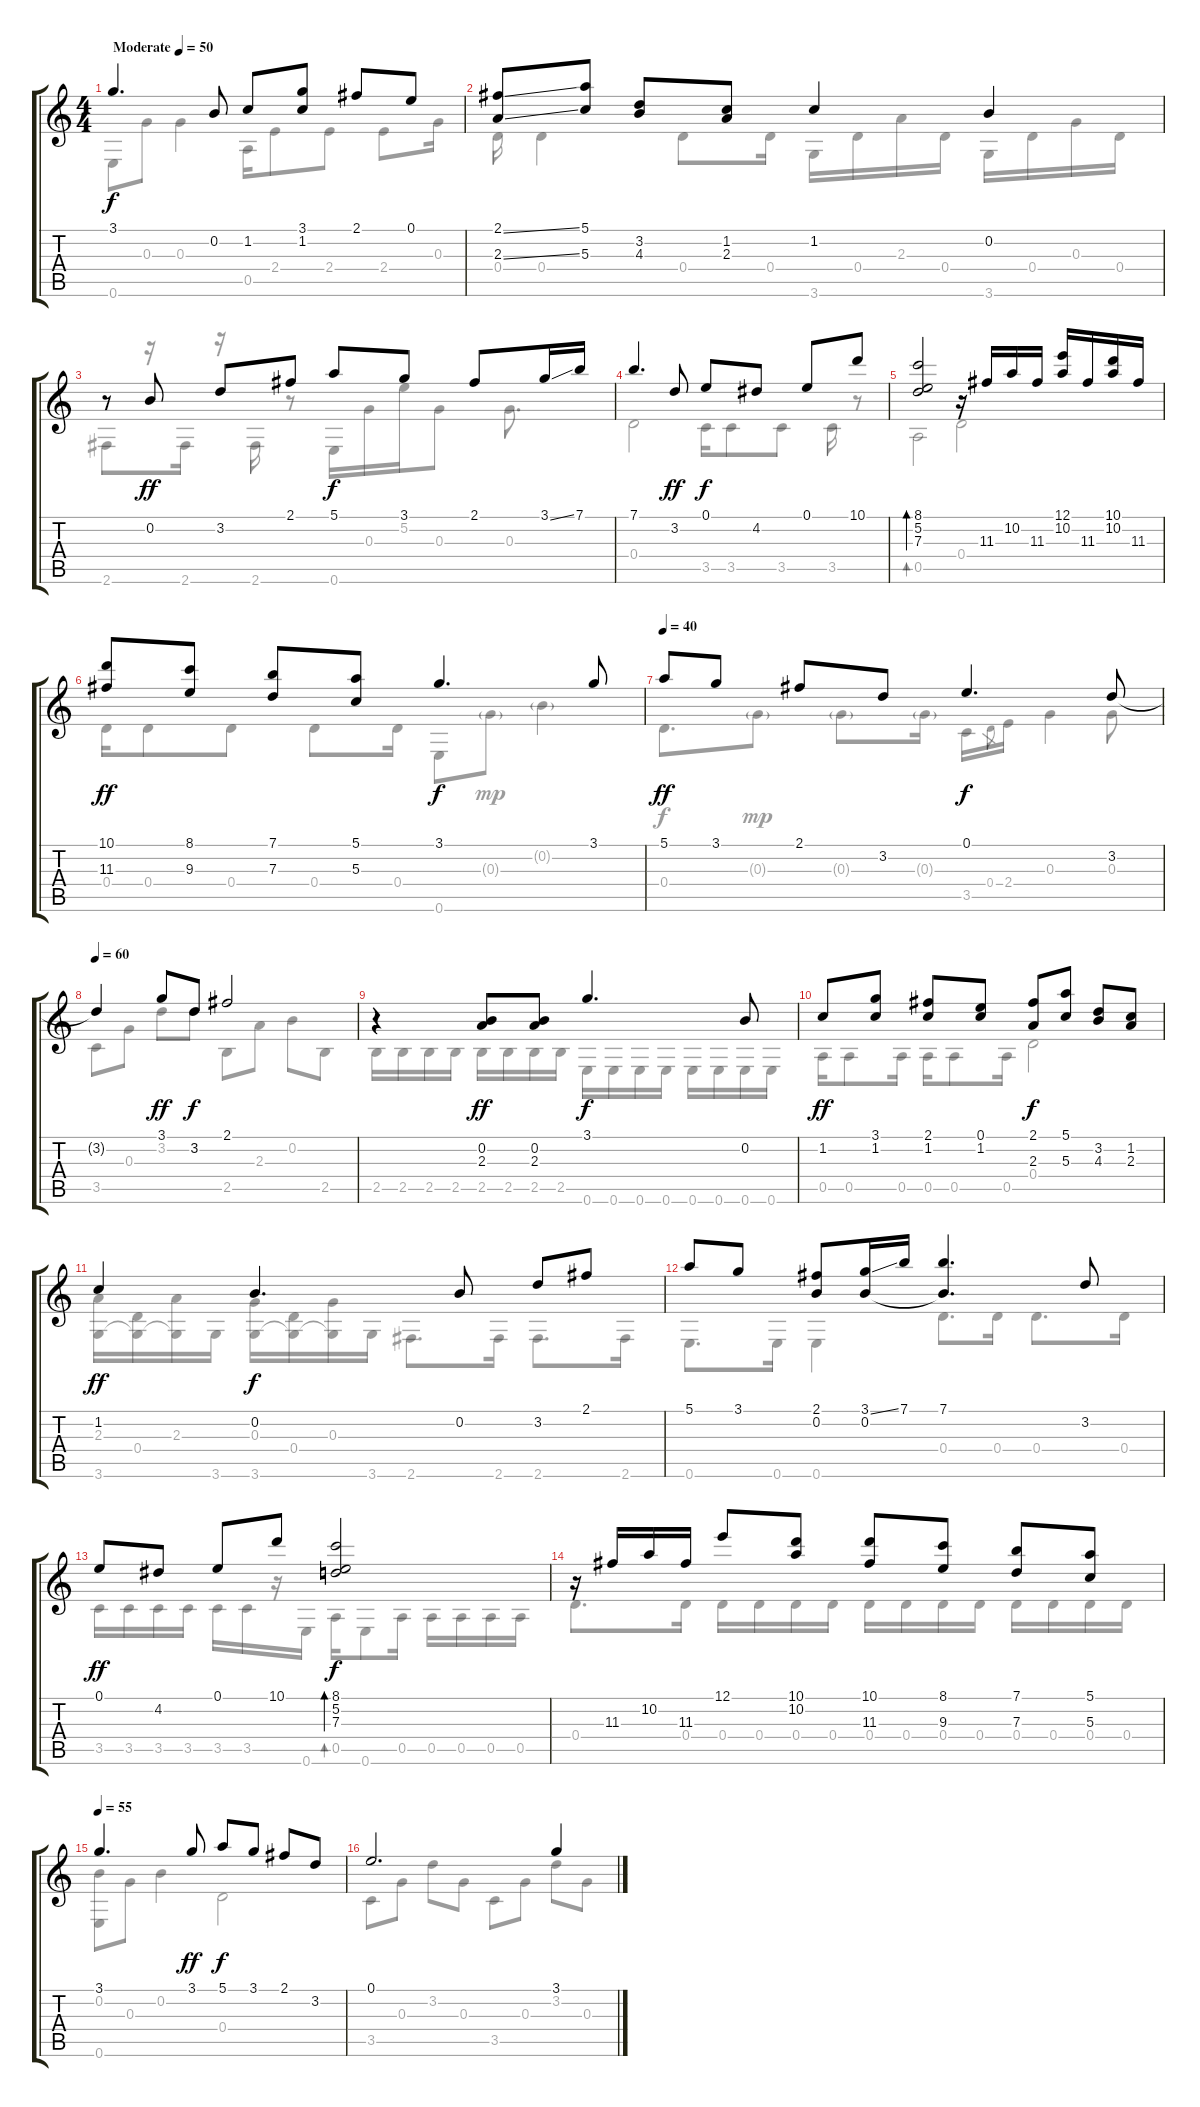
\track "" {instrument acousticguitarsteel}
\staff {score tabs}
\tuning (E4 B3 G3 D3 A2 E2) {hide}
\voice
\ts (4 4)
\tempo (50 "Moderate")
\clef g2
\ks c
3.1.4{d dy f instrument acousticguitarsteel} 0.2.8 1.2.8 (3.1 1.2).8 2.1.8 0.1.8 |
(2.1{ss} 2.3{ss}).8 (5.1 5.3).8 (3.2 4.3).8 (1.2 2.3).8 1.2.4 0.2.4 |
r.8 0.2.8{dy ff} 3.2.8 2.1.8 5.1.8{dy f} 3.1.8 2.1.8 3.1{ss}.16 7.1.16 |
7.1.4{d} 3.2.8{dy ff} 0.1.8{dy f} 4.2.8 0.1.8 10.1.8 |
(8.1 5.2 7.3).2{bd 240} r.16 11.3.16 10.2.16 11.3.16 (12.1 10.2).16 11.3.16 (10.1 10.2).16 11.3.16 |
(10.1 11.3).8{dy ff} (8.1 9.3).8 (7.1 7.3).8 (5.1 5.3).8 3.1.4{d dy f} 3.1.8 |
\tempo 40
5.1.8{dy ff} 3.1.8 2.1.8 3.2.8 0.1.4{d dy f} 3.2.8 |
\tempo 60
3.2{t}.4 3.1.8{dy ff} 3.2.8{dy f} 2.1.2 |
r.4 (0.2 2.3).8{dy ff} (0.2 2.3).8 3.1.4{d dy f} 0.2.8 |
1.2.8{dy ff} (3.1 1.2).8 (2.1 1.2).8 (0.1 1.2).8 (2.1 2.3).8{dy f} (5.1 5.3).8 (3.2 4.3).8 (1.2 2.3).8 |
1.2.4{dy ff} 0.2.4{d dy f} 0.2.8 3.2.8 2.1.8 |
5.1.8 3.1.8 (2.1 0.2).8 (3.1{ss} 0.2).16 7.1.16 (7.1 0.2{t}).4{d} 3.2.8 |
0.1.8{dy ff} 4.2.8 0.1.8 10.1.8 (8.1 5.2 7.3).2{bd 120 dy f} |
r.16 11.3.16 10.2.16 11.3.16 12.1.8 (10.1 10.2).8 (10.1 11.3).8 (8.1 9.3).8 (7.1 7.3).8 (5.1 5.3).8 |
\tempo 55
3.1.4{d} 3.1.8{dy ff} 5.1.8{dy f} 3.1.8 2.1.8 3.2.8 |
0.1.2{d} 3.1.4
\voice
\clef g2
\ottava regular
\simile none
\ks c
0.6.8{dy f} 0.3.8 0.3.4 0.5.16 2.4.8 2.4.8 2.4.8 0.3.16 |
0.4.16 0.4.4 0.4.8 0.4.16 3.6.16 0.4.16 2.3.16 0.4.16 3.6.16 0.4.16 0.3.16 0.4.16 |
2.6.8 r.16 2.6.16 r.16 2.6.16 r.8 0.6.16 0.3.16 5.2.16 0.3.8 0.3.8{d} |
0.4.2 3.5.16 3.5.8 3.5.8 3.5.16 r.8 |
0.5.2{bd 240} 0.4.2 |
0.4.16 0.4.8 0.4.8 0.4.8 0.4.16 0.6.8 0.3{g}.8{dy mp} 0.2{g}.4 |
0.4.8{d dy f} 0.3{g}.8{dy mp} 0.3{g}.8 0.3{g}.16 3.5.16{dy f} 0.4.8{gr} 2.4.16 0.3.4 0.3.8 |
3.5.8 0.3.8 3.2.8 3.2.8 2.5.8 2.3.8 0.2.8 2.5.8 |
2.5.16 2.5.16 2.5.16 2.5.16 2.5.16 2.5.16 2.5.16 2.5.16 0.6.16 0.6.16 0.6.16 0.6.16 0.6.16 0.6.16 0.6.16 0.6.16 |
0.5.16 0.5.8 0.5.16 0.5.16 0.5.8 0.5.16 0.4.2 |
(2.3 3.6).16 (0.4 3.6{t}).16 (2.3 3.6{t}).16 3.6.16 (0.3 3.6).16 (0.4 3.6{t}).16 (0.3 3.6{t}).16 3.6.16 2.6.8{d} 2.6.16 2.6.8{d} 2.6.16 |
0.6.8{d} 0.6.16 0.6.4 0.4.8{d} 0.4.16 0.4.8{d} 0.4.16 |
3.5.16 3.5.16 3.5.16 3.5.16 3.5.16 3.5.16 r.16 0.6.16 0.5.16{bd 120} 0.6.8 0.5.16 0.5.16 0.5.16 0.5.16 0.5.16 |
0.4.8{d} 0.4.16 0.4.16 0.4.16 0.4.16 0.4.16 0.4.16 0.4.16 0.4.16 0.4.16 0.4.16 0.4.16 0.4.16 0.4.16 |
(0.2 0.6).8 0.3.8 0.2.4 0.4.2 |
3.5.8 0.3.8 3.2.8 0.3.8 3.5.8 0.3.8 3.2.8 0.3.8
